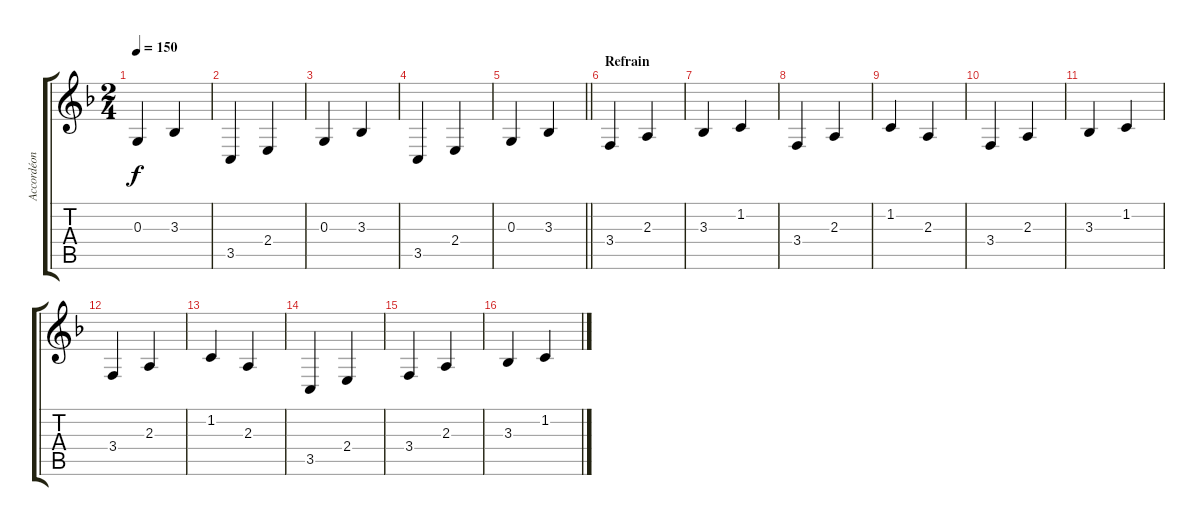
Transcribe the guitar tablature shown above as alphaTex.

\track ("Accordéon" "Accordéon") {instrument accordion}
\staff {score tabs}
\tuning (E4 B3 G3 D3 A2 E2) {hide}
\ts (2 4)
\tempo 150
\clef g2
\ks f
0.3.4{dy f} 3.3.4 |
3.5.4 2.4.4 |
0.3.4 3.3.4 |
3.5.4 2.4.4 |
\barLineRight lightlight
0.3.4 3.3.4 |
\section ("" "Refrain")
3.4.4 2.3.4 |
3.3.4 1.2.4 |
3.4.4 2.3.4 |
1.2.4 2.3.4 |
3.4.4 2.3.4 |
3.3.4 1.2.4 |
3.4.4 2.3.4 |
1.2.4 2.3.4 |
3.5.4 2.4.4 |
3.4.4 2.3.4 |
3.3.4 1.2.4
